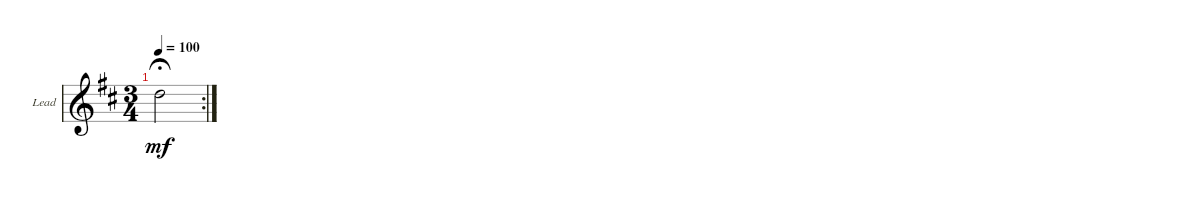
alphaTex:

\defaultSystemsLayout 4
\bracketExtendMode groupsimilarinstruments
\firstSystemTrackNameOrientation horizontal
\otherSystemsTrackNameOrientation horizontal
\track ("Electric Guitar" "Lead") {instrument electricguitarclean}
\staff {score}
\tuning (E4 B3 G3 D3 A2 E2)
\rc 2
\ts (3 4)
\tempo 100
\clef g2
\ks d
3.2{t}.2{dy mf fermata (medium 0.5)}
